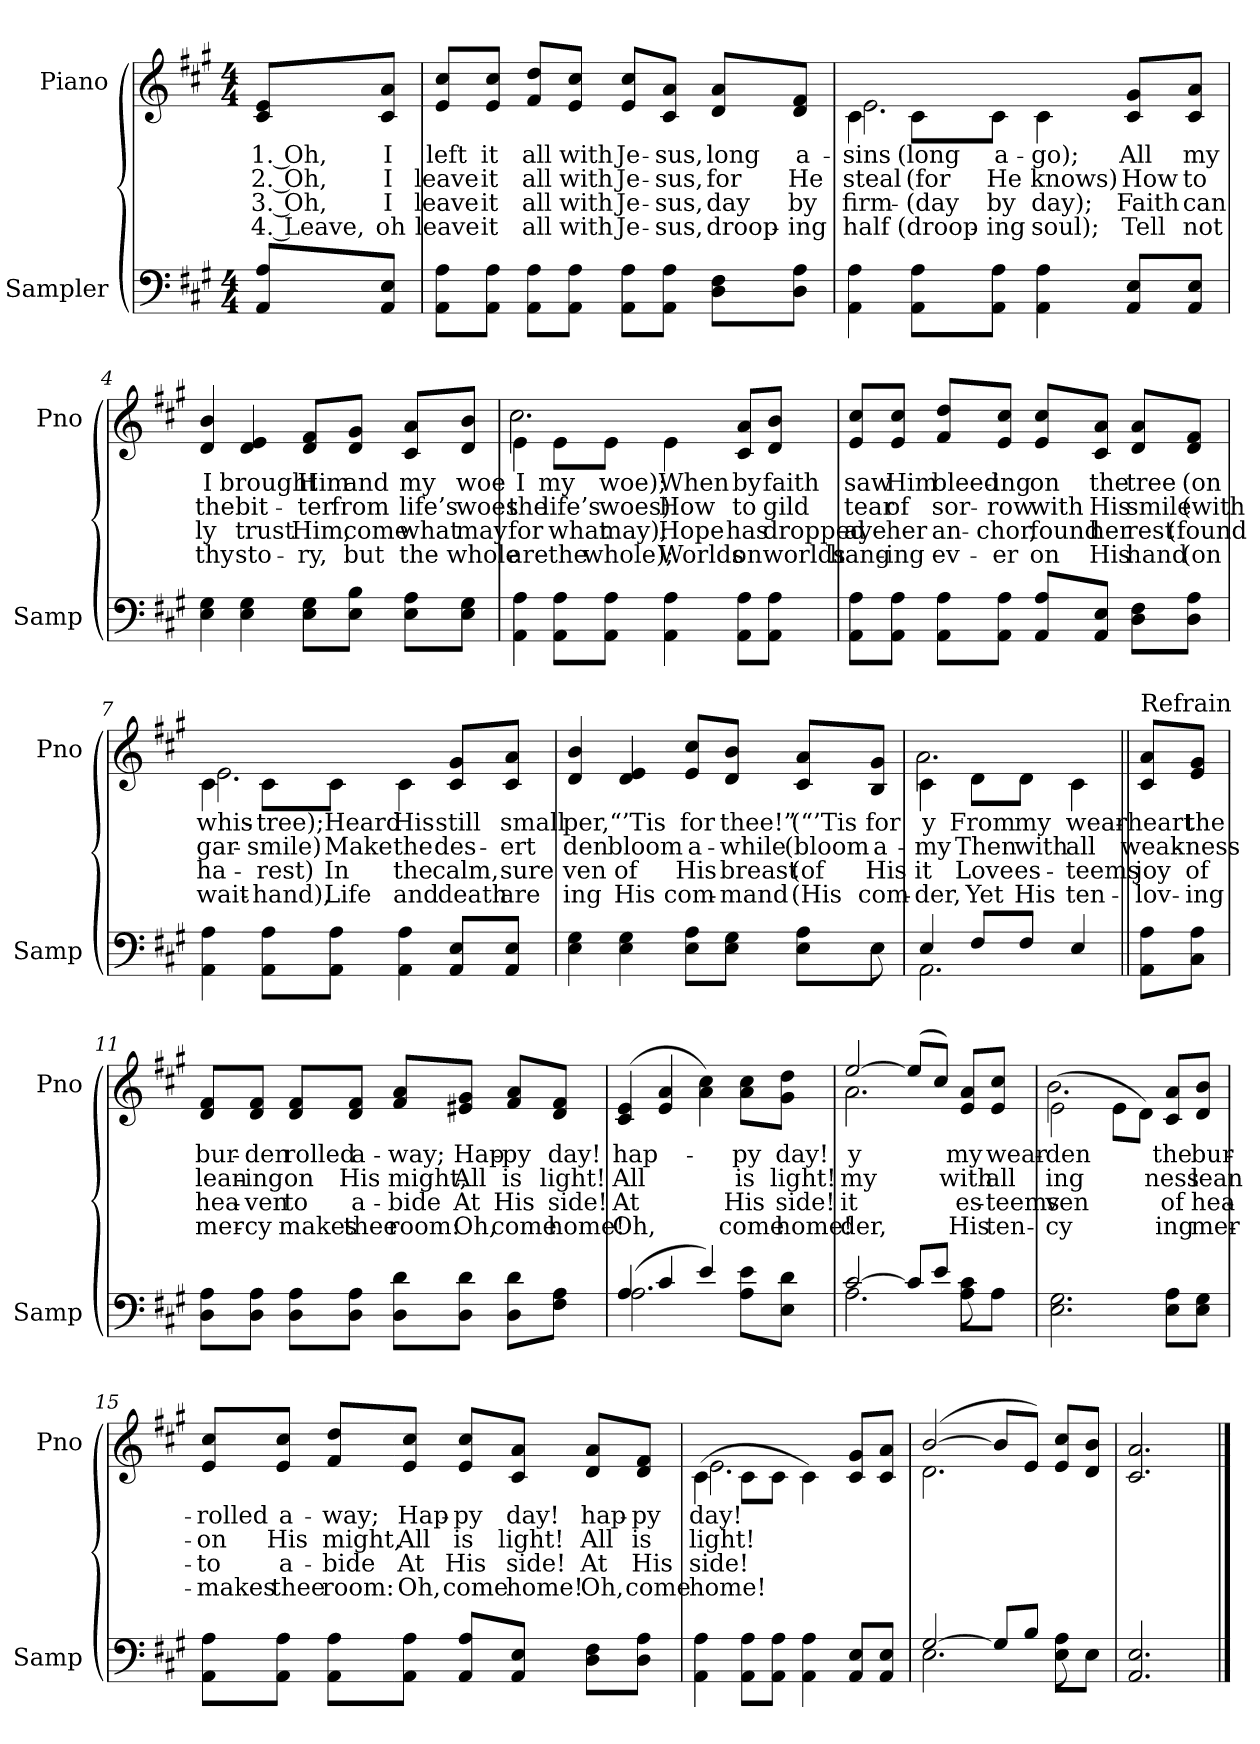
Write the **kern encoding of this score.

**kern	**kern	**text	**text	**text	**text
*part2	*part1	*part1	*part1	*part1	*part1
*staff2	*staff1	*staff1	*staff1	*staff1	*staff1
*I"Sampler	*I"Piano	*	*	*	*
*I'Samp	*I'Pno	*	*	*	*
*clefF4	*clefG2	*	*	*	*
*k[f#c#g#]	*k[f#c#g#]	*	*	*	*
*A:	*A:	*	*	*	*
*M4/4	*M4/4	*	*	*	*
=1	=1	=1	=1	=1	=1
8AA/ 8A/L	8c#/ 8e/L	1. Oh,	2. Oh,	3. Oh,	4. Leave,
8AA/ 8E/J	8c#/ 8a/J	I	I	I	oh
=2	=2	=2	=2	=2	=2
8AA\ 8A\L	8e/ 8cc#/L	left	leave	leave	leave
8AA\ 8A\J	8e/ 8cc#/J	it	it	it	it
8AA\ 8A\L	8f#/ 8dd/L	all	all	all	all
8AA\ 8A\J	8e/ 8cc#/J	with	with	with	with
8AA\ 8A\L	8e/ 8cc#/L	Je-	Je-	Je-	Je-
8AA\ 8A\J	8c#/ 8a/J	-sus,	-sus,	-sus,	-sus,
8D\ 8F#\L	8d/ 8a/L	long	for	day	droop-
8D\ 8A\J	8d/ 8f#/J	a-	He	by	-ing
=3	=3	=3	=3	=3	=3
*	*^	*	*	*	*
4AA 4A	4c#\	2.e	sins	steal	firm-	half
8AA\ 8A\L	8c#\L	.	(long	(for	(day	(droop-
8AA\ 8A\J	8c#\J	.	a-	He	by	-ing
4AA 4A	4c#\	.	-go);	knows)	day);	soul);
8AA/ 8E/L	8c#/ 8g#/L	4ryy	All	How	Faith	Tell
8AA/ 8E/J	8c#/ 8a/J	.	my	to	can	not
*	*v	*v	*	*	*	*
=4	=4	=4	=4	=4	=4
4E 4G#	4d 4b	I	the	-ly	thy
4E 4G#	4d 4e	brought	bit-	trust	sto-
8E\ 8G#\L	8d/ 8f#/L	Him	-ter	Him,	-ry,
8E\ 8B\J	8d/ 8g#/J	and	from	come	but
8E\ 8A\L	8c#/ 8a/L	my	life’s	what	the
8E\ 8G#\J	8d/ 8b/J	woe	woes	may	whole
=5	=5	=5	=5	=5	=5
*	*^	*	*	*	*
4AA 4A	4e\	2.cc#	I	the	for	are
8AA\ 8A\L	8e\L	.	my	life’s	what	the
8AA\ 8A\J	8e\J	.	woe);	woes)	may);	whole);
4AA 4A	4e\	.	When	How	Hope	Worlds
8AA\ 8A\L	8c#/ 8a/L	4ryy	by	to	has	on
8AA\ 8A\J	8d/ 8b/J	.	faith	gild	dropped	worlds
*	*v	*v	*	*	*	*
=6	=6	=6	=6	=6	=6
8AA\ 8A\L	8e/ 8cc#/L	saw	tear	aye	hang-
8AA\ 8A\J	8e/ 8cc#/J	Him	of	her	-ing
8AA\ 8A\L	8f#/ 8dd/L	bleed-	sor-	an-	ev-
8AA\ 8A\J	8e/ 8cc#/J	-ing	-row	-chor,	-er
8AA/ 8A/L	8e/ 8cc#/L	on	with	found	on
8AA/ 8E/J	8c#/ 8a/J	the	His	her	His
8D\ 8F#\L	8d/ 8a/L	tree	smile	rest	hand
8D\ 8A\J	8d/ 8f#/J	(on	(with	(found	(on
=7	=7	=7	=7	=7	=7
*	*^	*	*	*	*
4AA 4A	4c#\	2.e	whis-	gar-	ha-	wait-
8AA\ 8A\L	8c#\L	.	tree);	smile)	rest)	hand),
8AA\ 8A\J	8c#\J	.	Heard	Make	In	Life
4AA 4A	4c#\	.	His	the	the	and
8AA/ 8E/L	8c#/ 8g#/L	4ryy	still	des-	calm,	death
8AA/ 8E/J	8c#/ 8a/J	.	small	-ert	sure	are
*	*v	*v	*	*	*	*
=8	=8	=8	=8	=8	=8
*^	*	*	*	*	*
4E 4G#	2..ryy	4d 4b	-per,	-den	-ven	-ing
4E 4G#	.	4d 4e	“’Tis	bloom	of	His
8E\ 8A\L	.	8e/ 8cc#/L	for	a-	His	com-
8E\ 8G#\J	.	8d/ 8b/J	thee!”	-while	breast	-mand
8E\ 8A\L	.	8c#/ 8a/L	(“’Tis	(bloom	(of	(His
8E\J	8E	8B/ 8g#/J	for	a-	His	com-
=9	=9	=9	=9	=9	=9	=9
*	*	*^	*	*	*	*
4E/	2.AA	4c#\	2.a	-y	my	it	-der,
8F#/L	.	8d\L	.	From	Then	Love	Yet
8F#/J	.	8d\J	.	my	with	es-	His
4E/	.	4c#\	.	wear-	all	-teems	ten-
*v	*v	*	*	*	*	*	*
*	*v	*v	*	*	*	*
=10||	=10||	=10||	=10||	=10||	=10||
!	!LO:TX:t=Refrain	!	!	!	!
8AA\ 8A\L	8c#/ 8a/L	heart	weak-	joy	lov-
8C#\ 8A\J	8e/ 8g#/J	the	-ness	of	-ing
=11	=11	=11	=11	=11	=11
8D\ 8A\L	8d/ 8f#/L	bur-	lean-	hea-	mer-
8D\ 8A\J	8d/ 8f#/J	-den	-ing	-ven	-cy
8D\ 8A\L	8d/ 8f#/L	rolled	on	to	makes
8D\ 8A\J	8d/ 8f#/J	a-	His	a-	thee
8D\ 8d\L	8f#/ 8a/L	-way;	might,	-bide	room:
8D\ 8d\J	8e#X/ 8g#/J	Hap-	All	At	Oh,
8D\ 8d\L	8f#/ 8a/L	-py	is	His	come
8F#\ 8A\J	8d/ 8f#/J	day!	light!	side!	home!
=12	=12	=12	=12	=12	=12
*^	*	*	*	*	*
(4A/	2.A	(4c# 4e	hap-	All	At	Oh,
4c#/	.	4e 4a	.	.	.	.
4e/)	.	4a 4cc#)	.	.	.	.
8A\ 8e\L	4ryy	8a\ 8cc#\L	-py	is	His	come
8E\ 8d\J	.	8g#\ 8dd\J	day!	light!	side!	home!
=13	=13	=13	=13	=13	=13	=13
*	*	*^	*	*	*	*
[2c#/	2.A	[2ee/	2.a	-y	my	it	-der,
8c#/L]	.	(8ee/L]	.	.	.	.	.
8e/J	.	8cc#/J)	.	.	.	.	.
8A\ 8c#\L	8A	8e/ 8a/L	4ryy	my	with	es-	His
8A\J	8ryy	8e/ 8cc#/J	.	wear-	all	-teems	ten-
*v	*v	*	*	*	*	*	*
=14	=14	=14	=14	=14	=14	=14
2.E 2.G#	(2e\	2.b	-den	-ing	-ven	-cy
.	8e\L	.	.	.	.	.
.	8d\J)	.	.	.	.	.
8E\ 8A\L	8c#/ 8a/L	4ryy	the	-ness	of	-ing
8E\ 8G#\J	8d/ 8b/J	.	bur-	lean-	hea-	mer-
*	*v	*v	*	*	*	*
=15	=15	=15	=15	=15	=15
8AA\ 8A\L	8e/ 8cc#/L	rolled	on	to	makes
8AA\ 8A\J	8e/ 8cc#/J	a-	His	a-	thee
8AA\ 8A\L	8f#/ 8dd/L	-way;	might,	-bide	room:
8AA\ 8A\J	8e/ 8cc#/J	Hap-	All	At	Oh,
8AA/ 8A/L	8e/ 8cc#/L	-py	is	His	come
8AA/ 8E/J	8c#/ 8a/J	day!	light!	side!	home!
8D\ 8F#\L	8d/ 8a/L	hap-	All	At	Oh,
8D\ 8A\J	8d/ 8f#/J	-py	is	His	come
=16	=16	=16	=16	=16	=16
*	*^	*	*	*	*
4AA 4A	(4c#\	2.e	day!	light!	side!	home!
8AA\ 8A\L	8c#\L	.	.	.	.	.
8AA\ 8A\J	8c#\J	.	.	.	.	.
4AA 4A	4c#\)	.	.	.	.	.
8AA/ 8E/L	8c#/ 8g#/L	4ryy	.	.	.	.
8AA/ 8E/J	8c#/ 8a/J	.	.	.	.	.
=17	=17	=17	=17	=17	=17	=17
*^	*	*	*	*	*	*
[2G#/	2.E	([2b/	2.d	.	.	.	.
8G#/L]	.	8b/L]	.	.	.	.	.
8B/J	.	8e/J)	.	.	.	.	.
8E\ 8A\L	8E	8e/ 8cc#/L	4ryy	.	.	.	.
8E\J	8ryy	8d/ 8b/J	.	.	.	.	.
*v	*v	*	*	*	*	*	*
*	*v	*v	*	*	*	*
=18	=18	=18	=18	=18	=18
2.AA/ 2.E/	2.c# 2.a	.	.	.	.
==	==	==	==	==	==
*-	*-	*-	*-	*-	*-
